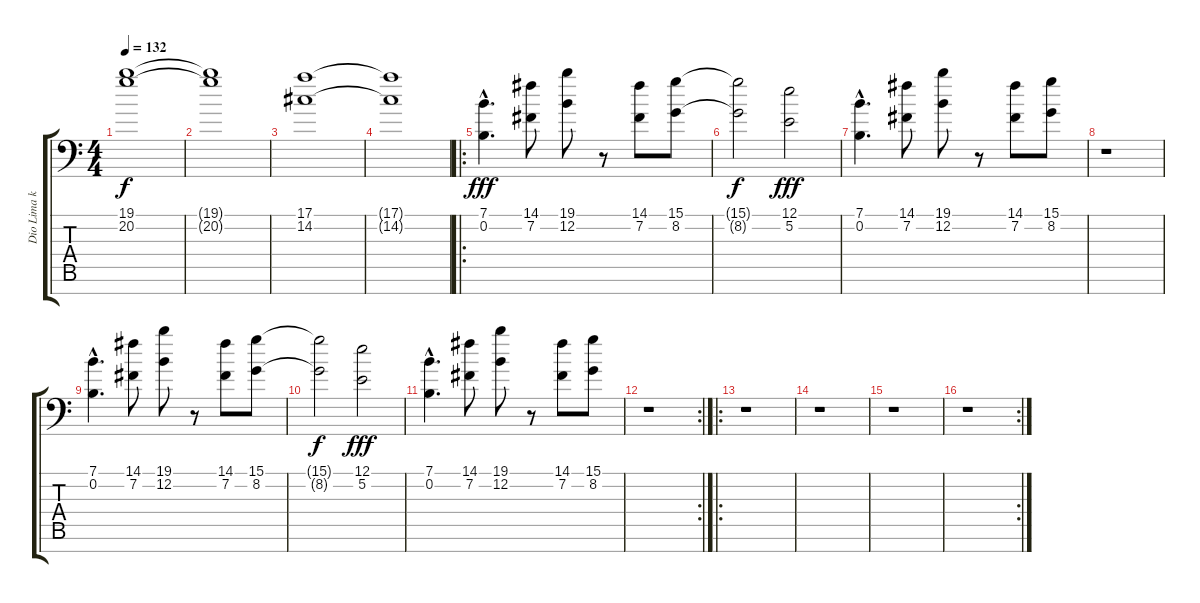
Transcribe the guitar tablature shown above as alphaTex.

\track ("Dio Lima key2" "Dio Lima k") {instrument stringensemble2}
\staff {score tabs}
\tuning (E4 B3 G3 D3 A2 E2 C-1) {hide}
\ts (4 4)
\tempo 132
\clef f4
\ks c
(19.1 20.2).1{dy f} |
(19.1{t} 20.2{t}).1 |
(17.1 14.2).1 |
(17.1{t} 14.2{t}).1 |
\ro
(7.1{hac} 0.2{hac}).4{d dy fff} (14.1 7.2).8 (19.1 12.2).8 r.8 (14.1 7.2).8 (15.1 8.2).8 |
(15.1{t} 8.2{t}).2{dy f} (12.1 5.2).2{dy fff} |
(7.1{hac} 0.2{hac}).4{d} (14.1 7.2).8 (19.1 12.2).8 r.8 (14.1 7.2).8 (15.1 8.2).8 |
r.1 |
(7.1{hac} 0.2{hac}).4{d} (14.1 7.2).8 (19.1 12.2).8 r.8 (14.1 7.2).8 (15.1 8.2).8 |
(15.1{t} 8.2{t}).2{dy f} (12.1 5.2).2{dy fff} |
(7.1{hac} 0.2{hac}).4{d} (14.1 7.2).8 (19.1 12.2).8 r.8 (14.1 7.2).8 (15.1 8.2).8 |
\rc 2
r.1 |
\ro
r.1 |
r.1 |
r.1 |
\rc 2
r.1
